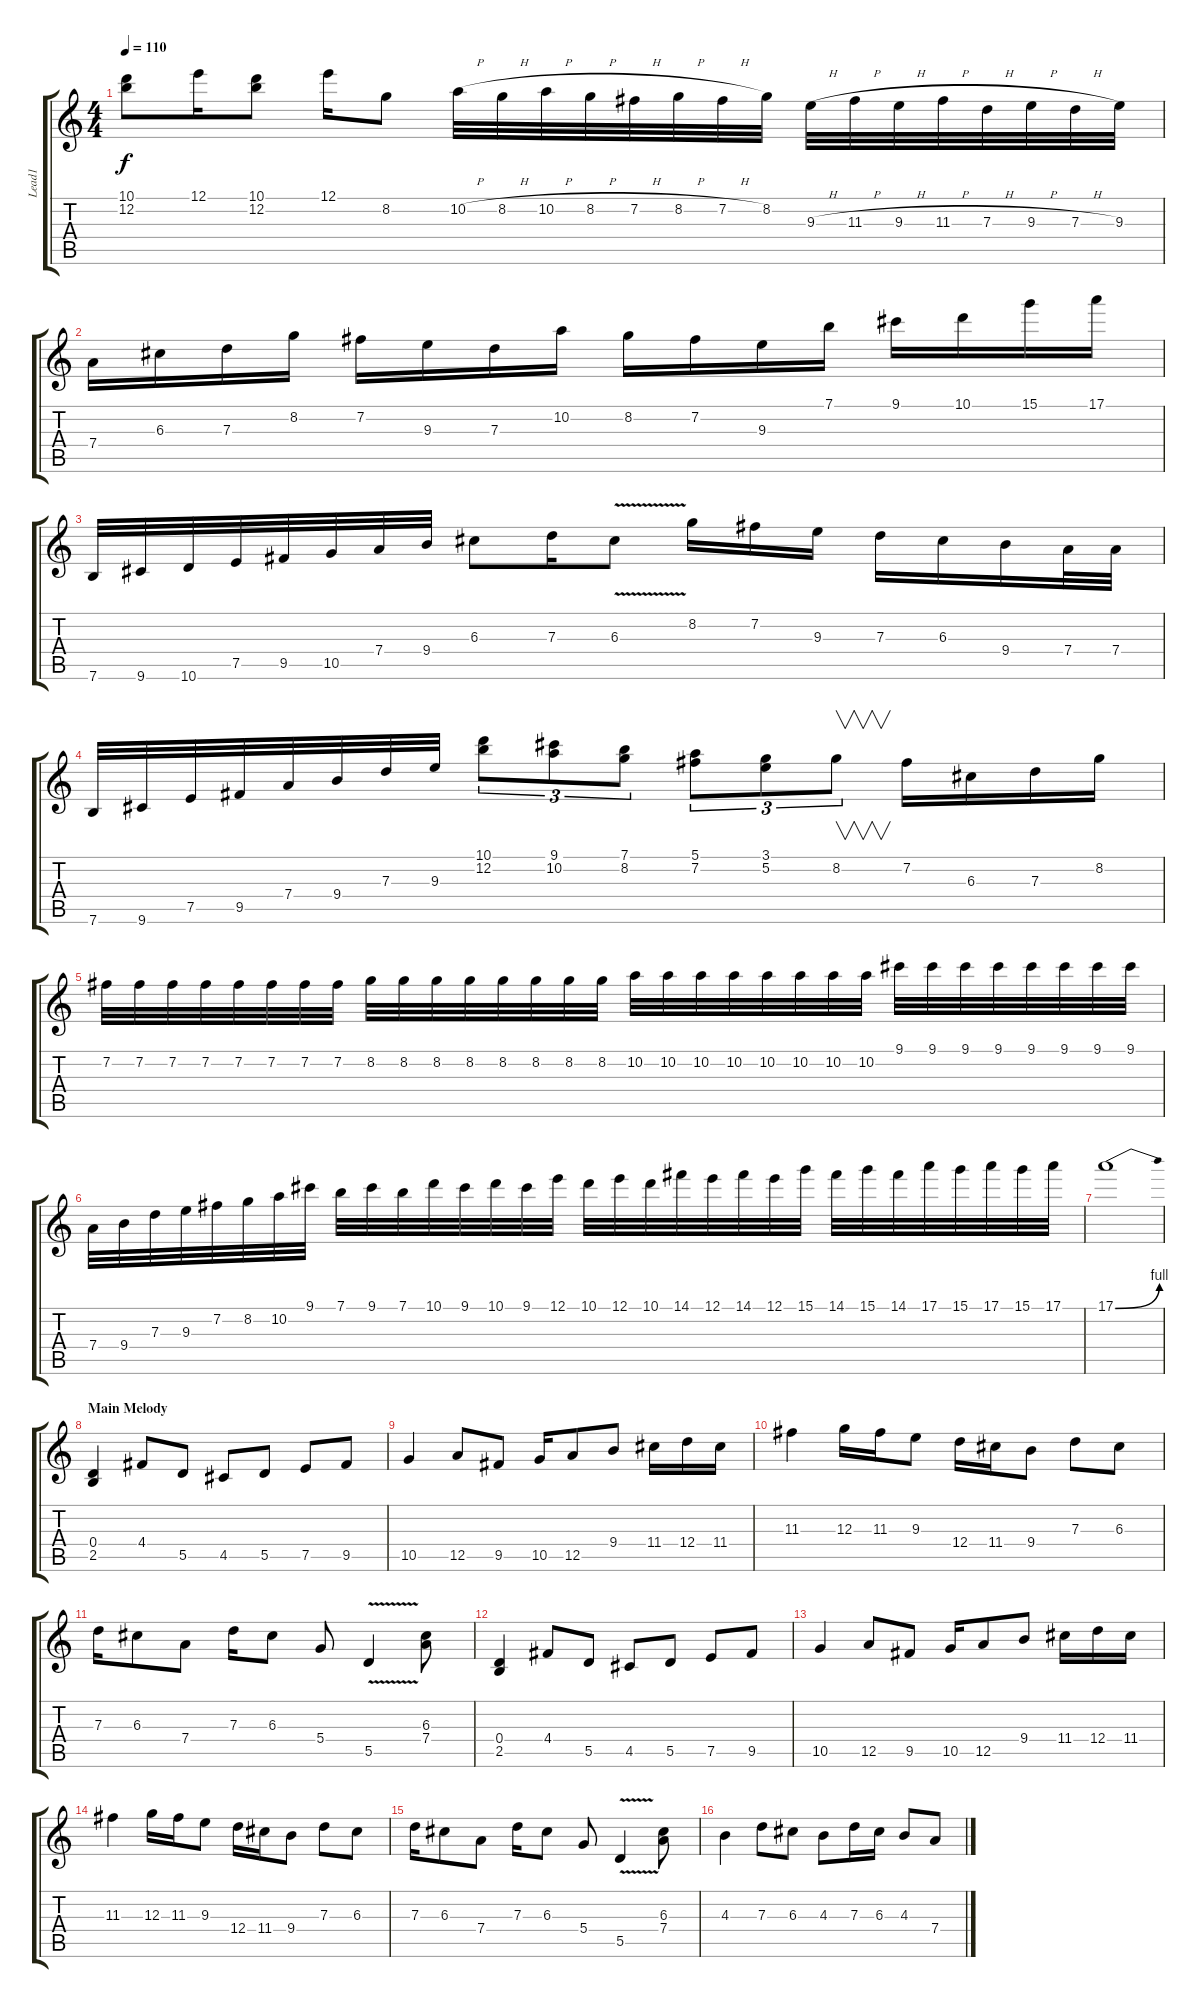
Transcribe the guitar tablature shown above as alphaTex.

\track ("Lead1" "Lead1") {instrument overdrivenguitar}
\staff {score tabs}
\tuning (E4 B3 G3 D3 A2 E2) {hide}
\ts (4 4)
\tempo 110
\clef g2
\ks c
(10.1 12.2).8{dy f} 12.1.16 (10.1 12.2).8 12.1.16 8.2.8 10.2{h}.32 8.2{h}.32 10.2{h}.32 8.2{h}.32 7.2{h}.32 8.2{h}.32 7.2{h}.32 8.2.32 9.3{h}.32 11.3{h}.32 9.3{h}.32 11.3{h}.32 7.3{h}.32 9.3{h}.32 7.3{h}.32 9.3.32 |
7.4.16 6.3.16 7.3.16 8.2.16 7.2.16 9.3.16 7.3.16 10.2.16 8.2.16 7.2.16 9.3.16 7.1.16 9.1.16 10.1.16 15.1.16 17.1.16 |
7.6.32 9.6.32 10.6.32 7.5.32 9.5.32 10.5.32 7.4.32 9.4.32 6.3.8 7.3.16 6.3{v}.8 8.2.16 7.2.16 9.3.16 7.3.16 6.3.16 9.4.16 7.4.32 7.4.32 |
7.6.32 9.6.32 7.5.32 9.5.32 7.4.32 9.4.32 7.3.32 9.3.32 (10.1 12.2).8{tu (3 2)} (9.1 10.2).8{tu (3 2)} (7.1 8.2).8{tu (3 2)} (5.1 7.2).8{tu (3 2)} (3.1 5.2).8{tu (3 2)} 8.2.8{v tu (3 2)} 7.2.16 6.3.16 7.3.16 8.2.16 |
7.2.32 7.2.32 7.2.32 7.2.32 7.2.32 7.2.32 7.2.32 7.2.32 8.2.32 8.2.32 8.2.32 8.2.32 8.2.32 8.2.32 8.2.32 8.2.32 10.2.32 10.2.32 10.2.32 10.2.32 10.2.32 10.2.32 10.2.32 10.2.32 9.1.32 9.1.32 9.1.32 9.1.32 9.1.32 9.1.32 9.1.32 9.1.32 |
7.4.32 9.4.32 7.3.32 9.3.32 7.2.32 8.2.32 10.2.32 9.1.32 7.1.32 9.1.32 7.1.32 10.1.32 9.1.32 10.1.32 9.1.32 12.1.32 10.1.32 12.1.32 10.1.32 14.1.32 12.1.32 14.1.32 12.1.32 15.1.32 14.1.32 15.1.32 14.1.32 17.1.32 15.1.32 17.1.32 15.1.32 17.1.32 |
17.1{be (bend 0 0 60 4)}.1 |
\section ("" "Main Melody")
(0.4 2.5).4 4.4.8 5.5.8 4.5.8 5.5.8 7.5.8 9.5.8 |
10.5.4 12.5.8 9.5.8 10.5.16 12.5.8 9.4.8 11.4.16 12.4.16 11.4.16 |
11.3.4 12.3.16 11.3.16 9.3.8 12.4.16 11.4.16 9.4.8 7.3.8 6.3.8 |
7.3.16 6.3.8 7.4.8 7.3.16 6.3.8 5.4.8 5.5{v}.4 (6.3 7.4).8 |
(0.4 2.5).4 4.4.8 5.5.8 4.5.8 5.5.8 7.5.8 9.5.8 |
10.5.4 12.5.8 9.5.8 10.5.16 12.5.8 9.4.8 11.4.16 12.4.16 11.4.16 |
11.3.4 12.3.16 11.3.16 9.3.8 12.4.16 11.4.16 9.4.8 7.3.8 6.3.8 |
7.3.16 6.3.8 7.4.8 7.3.16 6.3.8 5.4.8 5.5{v}.4 (6.3 7.4).8 |
4.3.4 7.3.8 6.3.8 4.3.8 7.3.16 6.3.16 4.3.8 7.4.8
